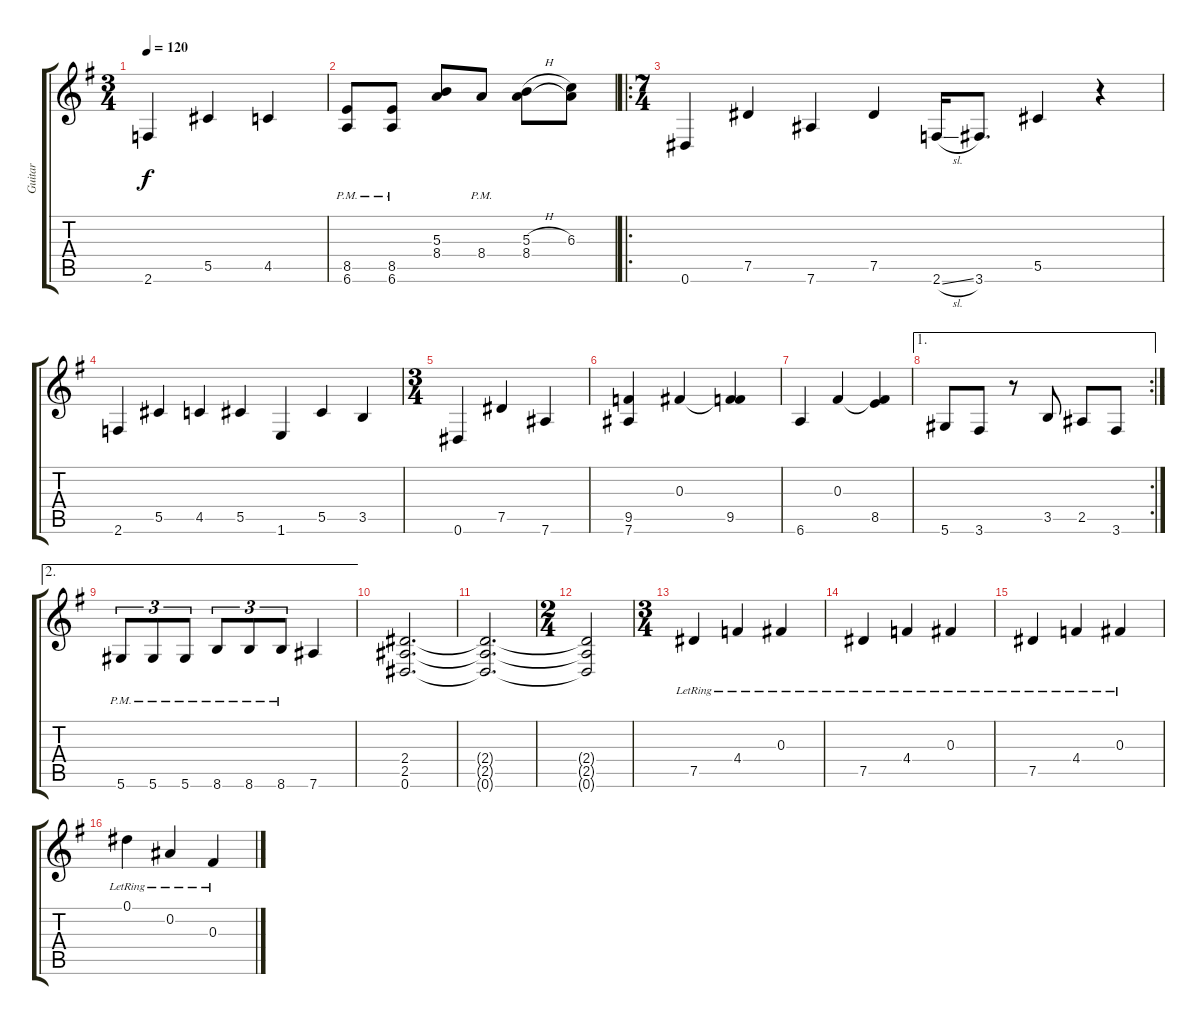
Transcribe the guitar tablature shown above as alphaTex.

\track ("Guitar" "Guitar") {instrument acousticguitarsteel}
\staff {score tabs}
\tuning (Eb4 Bb3 Gb3 Db3 Ab2 Eb2) {hide}
\ts (3 4)
\tempo 120
\clef g2
\ks g
2.6.4{dy f} 5.5.4 4.5.4 |
(8.5{pm} 6.6{pm}).8 (8.5{pm} 6.6{pm}).8 (5.3 8.4).8 8.4{pm}.8 (5.3{h} 8.4).8 (6.3 8.4{t}).8 |
\ro
\ts (7 4)
0.6.4 7.5.4 7.6.4 7.5.4 2.6{sl}.16 3.6.8{d} 5.5.4 r.4 |
2.6.4 5.5.4 4.5.4 5.5.4 1.6.4 5.5.4 3.5.4 |
\ts (3 4)
0.6.4 7.5.4 7.6.4 |
(9.5 7.6).4 0.3.4 (0.3{t} 9.5).4 |
6.6.4 0.3.4 (0.3{t} 8.5).4 |
\ae 1
\rc 2
5.6.8 3.6.8 r.8 3.5.8 2.5.8 3.6.8 |
\ae 2
5.6{pm}.8{tu (3 2)} 5.6{pm}.8{tu (3 2)} 5.6{pm}.8{tu (3 2)} 8.6{pm}.8{tu (3 2)} 8.6{pm}.8{tu (3 2)} 8.6{pm}.8{tu (3 2)} 7.6.4 |
(2.4 2.5 0.6).2{d} |
(2.4{t} 2.5{t} 0.6{t}).2{d} |
\ts (2 4)
(2.4{t} 2.5{t} 0.6{t}).2 |
\ts (3 4)
7.5{lr}.4{instrument electricguitarclean} 4.4{lr}.4 0.3{lr}.4 |
7.5{lr}.4 4.4{lr}.4 0.3{lr}.4 |
7.5{lr}.4 4.4{lr}.4 0.3{lr}.4 |
0.1{lr}.4 0.2{lr}.4 0.3{lr}.4
